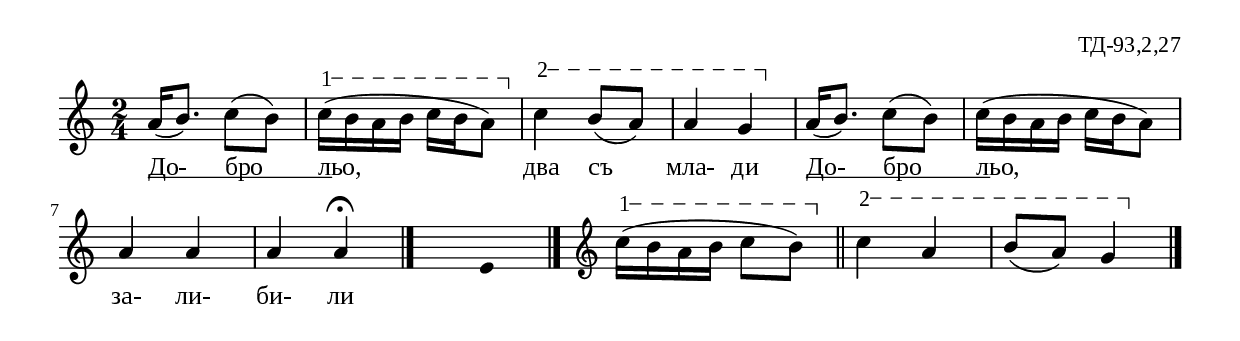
%{
TD_093_2_27
%}

\include "td-preamble.ly"

\score {
\relative c'' {
% \tempo 4 = 152
 \time 2/4
% \tempo 8 = 168
% \time 7/16
a16( b8.) c8( b) | 
\varA
c16\startTextSpan([ b a b] c[ b a8\stopTextSpan]) | 
\varB
c4\startTextSpan b8( a) | a4 g\stopTextSpan |
a16( b8.) c8( b)  | c16([ b a b] c[ b a8]) | a4 a | a a\fermata
 \bar "|."
 s4 \fixB e4 \fixC
 \bar "|." 
\endm
\varA
c'16\startTextSpan([ b a b] c8[ b\stopTextSpan]) \bar "||"
\varB
c4\startTextSpan a | b8[( a]) g4\stopTextSpan 
\bar "|." 
}
\addlyrics { До- \startTextSpan бро льо, \stopTextSpan 
два съ мла- ди  До- \startTextSpan бро льо, \stopTextSpan за- ли- би- ли }
%
\layout {
  indent = #0
  line-width = 190\mm
  ragged-right=##f
\context {
      \Lyrics
      \consists "Text_spanner_engraver"
      \override TextSpanner #'direction = #DOWN
      \override TextSpanner #'style = #'line    
      \override TextSpanner #'outside-staff-priority = ##f
      \override TextSpanner #'padding = #0.2 % sets the distance of the line from the lyrics
      \override TextSpanner #'bound-details =
      #`((left . ((Y . 0)
                  (padding . 0)
                  (attach-dir . ,LEFT)))
         (left-broken . ((end-on-note . #t)))
         (right . ((Y . 0)
                   (padding . 0)
                   (attach-dir . ,RIGHT))))
    }
  
}
%
\midi { 
	\context {
		\Score
		tempoWholesPerMinute = #(ly:make-moment 152 4)
		}
	}
}
%
\header{
  opus = "ТД-93,2,27"
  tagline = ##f
}


